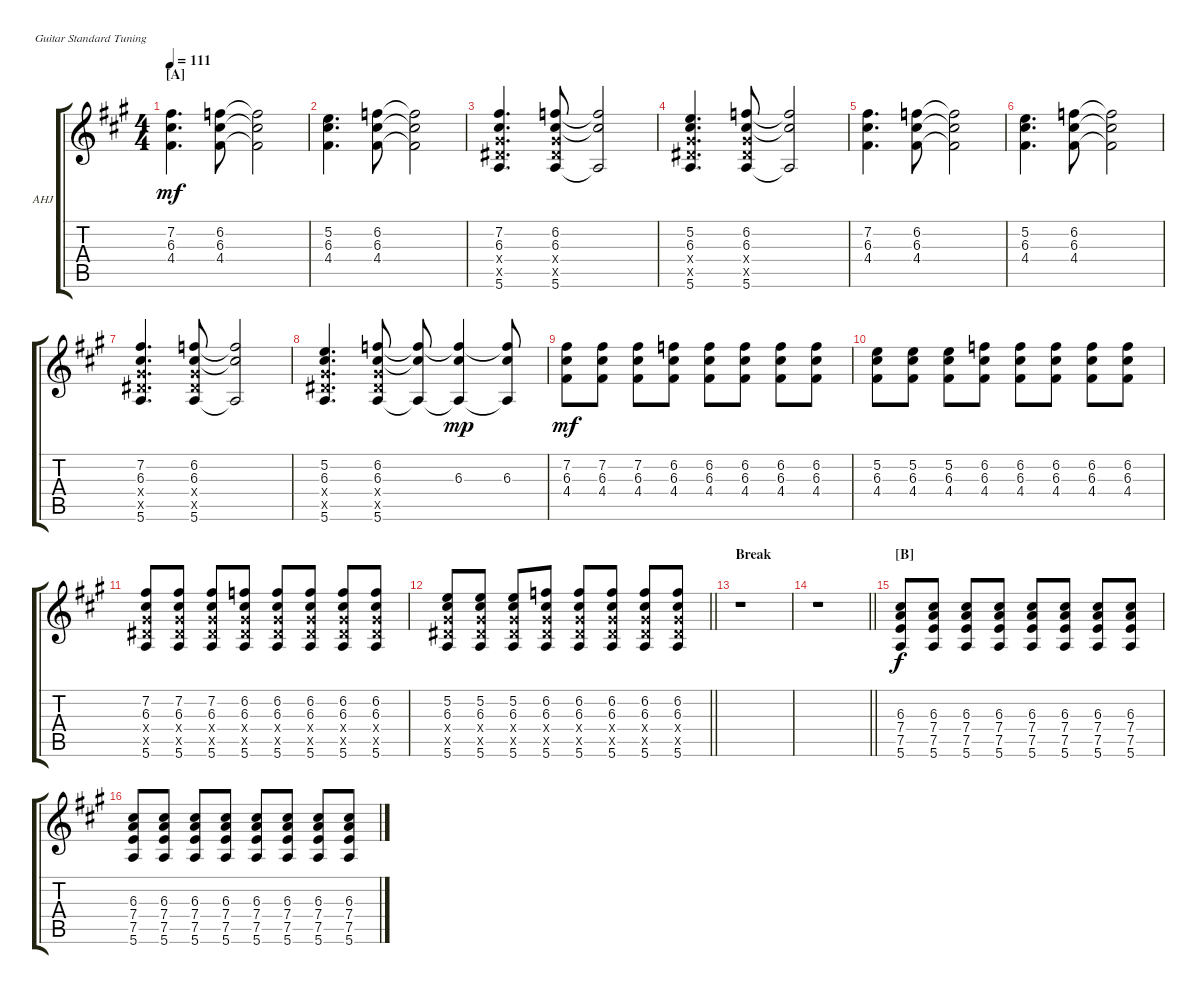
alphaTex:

\defaultSystemsLayout 4
\bracketExtendMode groupsimilarinstruments
\firstSystemTrackNameOrientation horizontal
\otherSystemsTrackNameOrientation horizontal
\track ("Albert Hammond Jr." "AHJ") {instrument overdrivenguitar}
\staff {score tabs}
\tuning (E4 B3 G3 D3 A2 E2)
\ts (4 4)
\section ("A" "")
\tempo 111
\clef g2
\ks a
(6.3 4.4 7.2).4{d dy mf instrument overdrivenguitar} (6.3 4.4 6.2).8 (6.3{t} 4.4{t} 6.2{t}).2 |
(6.3 4.4 5.2).4{d} (6.3 4.4 6.2).8 (6.3{t} 4.4{t} 6.2{t}).2 |
(5.6 6.3 7.2 6.5{x} 6.4{x}).4{d} (5.6 6.3 6.2 6.5{x} 6.4{x}).8 (5.6{t} 6.3{t} 6.2{t}).2 |
(5.6 6.3 5.2 6.4{x} 6.5{x}).4{d} (5.6 6.3 6.2 6.4{x} 6.5{x}).8 (5.6{t} 6.3{t} 6.2{t}).2 |
(6.3 4.4 7.2).4{d} (6.3 4.4 6.2).8 (6.3{t} 4.4{t} 6.2{t}).2 |
(6.3 4.4 5.2).4{d} (6.3 4.4 6.2).8 (6.3{t} 4.4{t} 6.2{t}).2 |
(5.6 6.3 7.2 6.5{x} 6.4{x}).4{d} (5.6 6.3 6.2 6.5{x} 6.4{x}).8 (5.6{t} 6.3{t} 6.2{t}).2 |
(5.6 6.3 5.2 6.4{x} 6.5{x}).4{d} (5.6 6.3 6.2 6.4{x} 6.5{x}).8 (5.6{t} 6.3{t} 6.2{t}).8 (6.3 6.2{t} 5.6{t}).4{dy mp} (6.3 6.2{t} 5.6{t}).8 |
(7.2 6.3 4.4).8{dy mf} (7.2 6.3 4.4).8 (7.2 6.3 4.4).8 (6.2 6.3 4.4).8 (6.2 6.3 4.4).8 (6.2 6.3 4.4).8 (6.2 6.3 4.4).8 (6.2 6.3 4.4).8 |
(5.2 6.3 4.4).8 (5.2 6.3 4.4).8 (5.2 6.3 4.4).8 (6.2 6.3 4.4).8 (6.2 6.3 4.4).8 (6.2 6.3 4.4).8 (6.2 6.3 4.4).8 (6.2 6.3 4.4).8 |
(7.2 6.3 6.4{x} 6.5{x} 5.6).8 (7.2 6.3 6.4{x} 6.5{x} 5.6).8 (7.2 6.3 6.4{x} 6.5{x} 5.6).8 (6.2 6.3 6.4{x} 6.5{x} 5.6).8 (6.2 6.3 6.4{x} 6.5{x} 5.6).8 (6.2 6.3 6.4{x} 6.5{x} 5.6).8 (6.2 6.3 6.4{x} 6.5{x} 5.6).8 (6.2 6.3 6.4{x} 6.5{x} 5.6).8 |
\barLineRight lightlight
(5.2 6.3 6.4{x} 6.5{x} 5.6).8 (5.2 6.3 6.4{x} 6.5{x} 5.6).8 (5.2 6.3 6.4{x} 6.5{x} 5.6).8 (6.2 6.3 6.4{x} 6.5{x} 5.6).8 (6.2 6.3 6.4{x} 6.5{x} 5.6).8 (6.2 6.3 6.4{x} 6.5{x} 5.6).8 (6.2 6.3 6.4{x} 6.5{x} 5.6).8 (6.2 6.3 6.4{x} 6.5{x} 5.6).8 |
\section ("" "Break")
r.1 |
\barLineRight lightlight
r.1 |
\section ("B" "")
(5.6 7.5 7.4 6.3).8{dy f} (5.6 7.5 7.4 6.3).8 (5.6 7.5 7.4 6.3).8 (5.6 7.5 7.4 6.3).8 (5.6 7.5 7.4 6.3).8 (5.6 7.5 7.4 6.3).8 (5.6 7.5 7.4 6.3).8 (5.6 7.5 7.4 6.3).8 |
(5.6 7.5 7.4 6.3).8 (5.6 7.5 7.4 6.3).8 (5.6 7.5 7.4 6.3).8 (5.6 7.5 7.4 6.3).8 (5.6 7.5 7.4 6.3).8 (5.6 7.5 7.4 6.3).8 (5.6 7.5 7.4 6.3).8 (5.6 7.5 7.4 6.3).8
